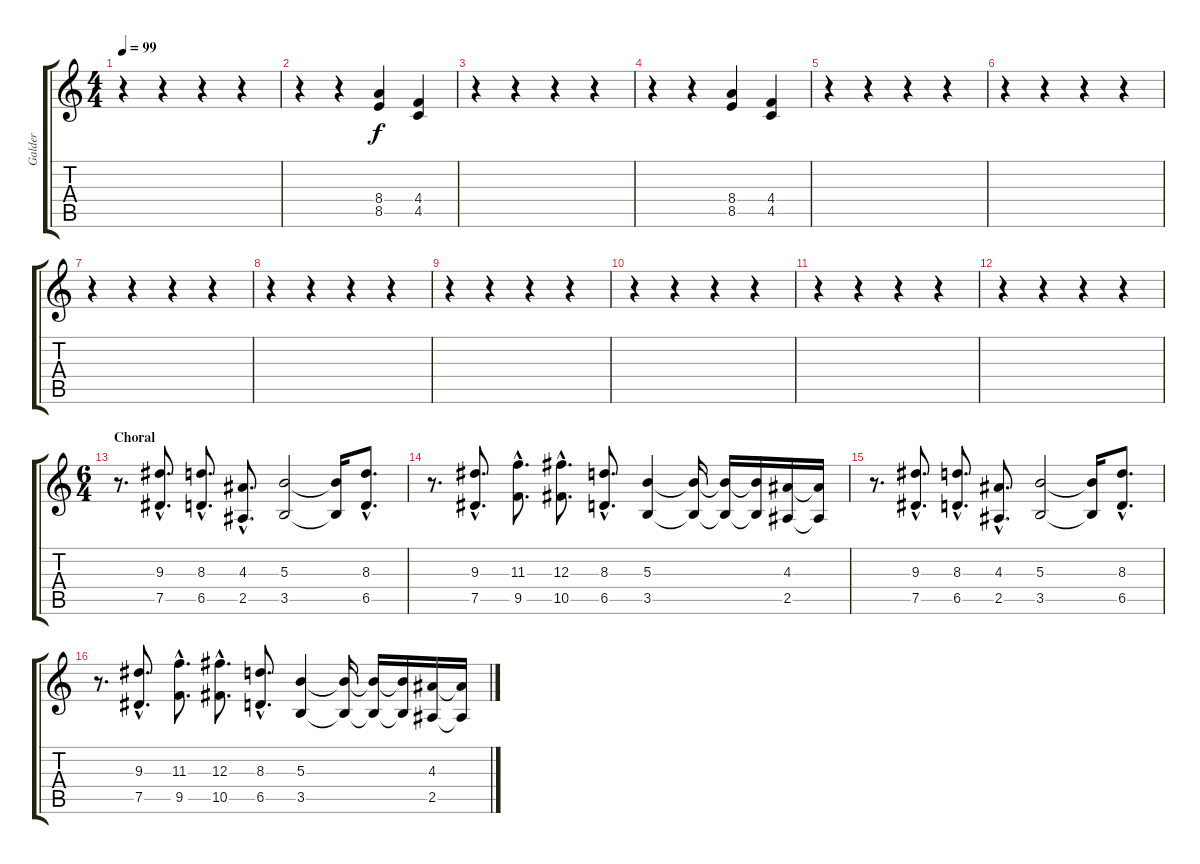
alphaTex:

\track ("Galder" "Galder") {instrument synthstrings1}
\staff {score tabs}
\tuning (Eb5 Bb4 Gb4 Db4 Ab3 Eb3) {hide}
\ts (4 4)
\tempo 99
\clef g2
\ks c
r.4{dy f} r.4 r.4 r.4 |
r.4 r.4 (8.4 8.5).4 (4.4 4.5).4 |
r.4 r.4 r.4 r.4 |
r.4 r.4 (8.4 8.5).4 (4.4 4.5).4 |
r.4 r.4 r.4 r.4 |
r.4 r.4 r.4 r.4 |
r.4 r.4 r.4 r.4 |
r.4 r.4 r.4 r.4 |
r.4 r.4 r.4 r.4 |
r.4 r.4 r.4 r.4 |
r.4 r.4 r.4 r.4 |
r.4 r.4 r.4 r.4 |
\ts (6 4)
\section ("" "Choral")
r.8{d} (9.3{hac} 7.5{hac}).8{d} (8.3{hac} 6.5{hac}).8{d} (4.3{hac} 2.5{hac}).8{d} (5.3 3.5).2 (5.3{t} 3.5{t}).16 (8.3{hac} 6.5{hac}).8{d} |
r.8{d} (9.3{hac} 7.5{hac}).8{d} (11.3{hac} 9.5{hac}).8{d} (12.3{hac} 10.5{hac}).8{d} (8.3{hac} 6.5{hac}).8{d} (5.3 3.5).4 (5.3{t} 3.5{t}).16 (5.3{t} 3.5{t}).16 (5.3{t} 3.5{t}).16 (4.3 2.5).16 (4.3{t} 2.5{t}).16 |
r.8{d} (9.3{hac} 7.5{hac}).8{d} (8.3{hac} 6.5{hac}).8{d} (4.3{hac} 2.5{hac}).8{d} (5.3 3.5).2 (5.3{t} 3.5{t}).16 (8.3{hac} 6.5{hac}).8{d} |
r.8{d} (9.3{hac} 7.5{hac}).8{d} (11.3{hac} 9.5{hac}).8{d} (12.3{hac} 10.5{hac}).8{d} (8.3{hac} 6.5{hac}).8{d} (5.3 3.5).4 (5.3{t} 3.5{t}).16 (5.3{t} 3.5{t}).16 (5.3{t} 3.5{t}).16 (4.3 2.5).16 (4.3{t} 2.5{t}).16
